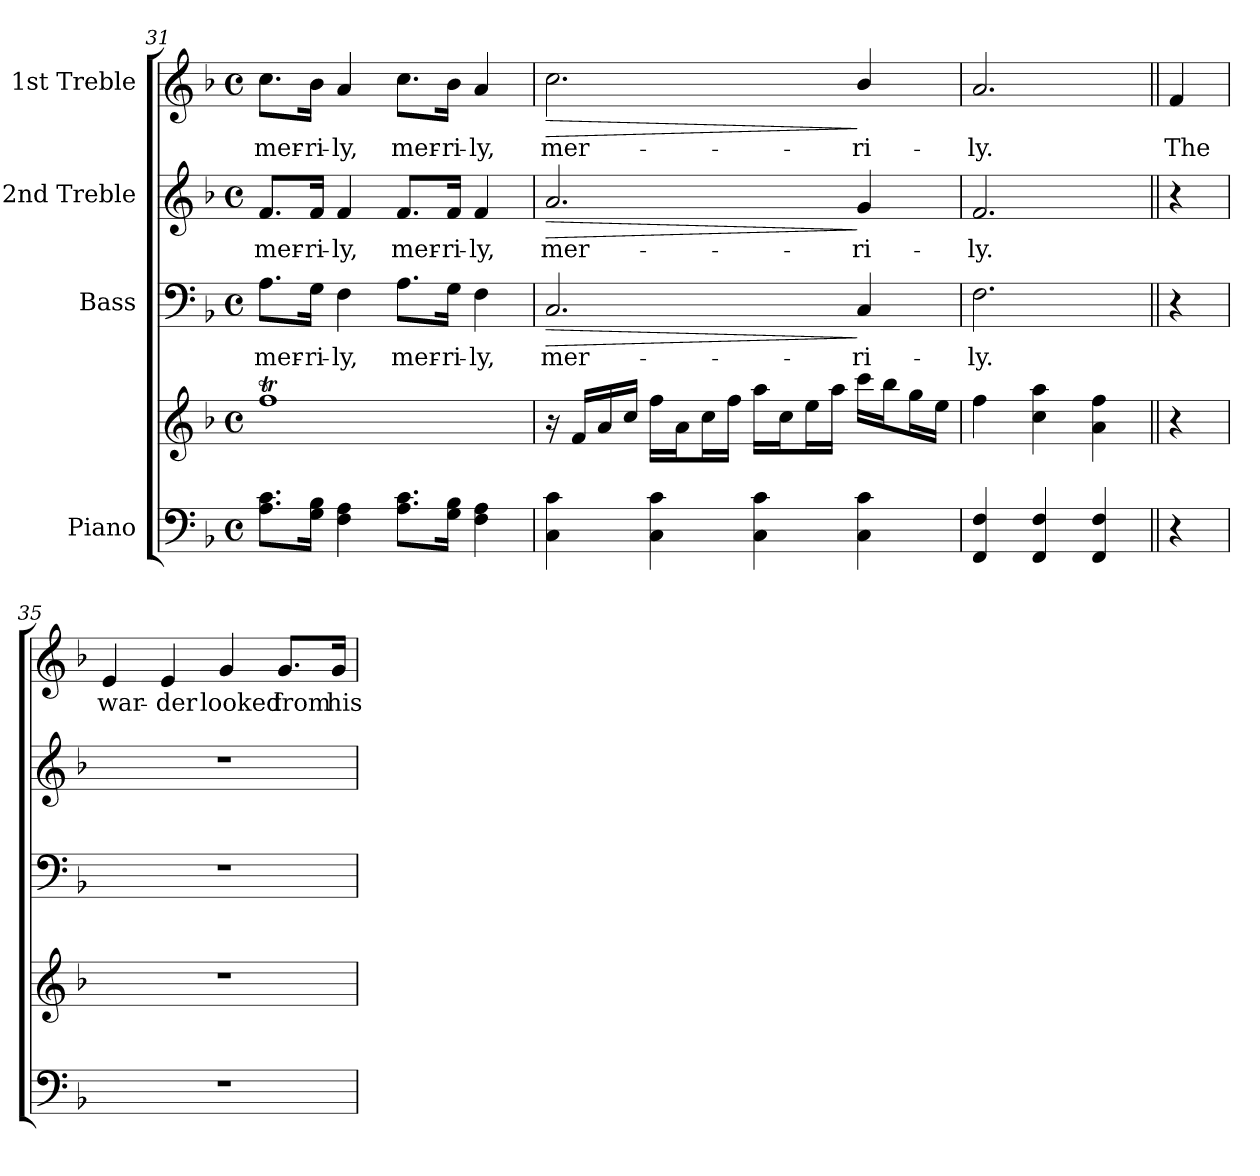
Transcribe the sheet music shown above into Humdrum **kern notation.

**kern	**kern	**kern	**text	**dynam	**kern	**text	**dynam	**kern	**text	**dynam
*part4	*part4	*part3	*part3	*part3	*part2	*part2	*part2	*part1	*part1	*part1
*staff5	*staff4	*staff3	*staff3	*staff3	*staff2	*staff2	*staff2	*staff1	*staff1	*staff1
*I"Piano	*	*I"Bass	*	*	*I"2nd Treble	*	*	*I"1st Treble	*	*
*clefF4	*clefG2	*clefF4	*	*	*clefG2	*	*	*clefG2	*	*
*k[b-]	*k[b-]	*k[b-]	*	*	*k[b-]	*	*	*k[b-]	*	*
*F:	*F:	*F:	*	*	*F:	*	*	*F:	*	*
*M4/4	*M4/4	*M4/4	*	*	*M4/4	*	*	*M4/4	*	*
*met(c)	*met(c)	*met(c)	*	*	*met(c)	*	*	*met(c)	*	*
=31	=31	=31	=31	=31	=31	=31	=31	=31	=31	=31
!	!	!	!LO:LY:b:color=#000000	!	!	!	!	!	!	!
!	!	!	!	!	!	!LO:LY:b:color=#000000	!	!	!	!
!	!	!	!	!	!	!	!	!	!LO:LY:b:color=#000000	!
8.Ai\ 8.ci\L	1ffTi	8.Ai\L	mer-	.	8.fi/L	mer-	.	8.cci\L	mer-	.
!	!	!	!LO:LY:b:color=#000000	!	!	!	!	!	!	!
!	!	!	!	!	!	!LO:LY:b:color=#000000	!	!	!	!
!	!	!	!	!	!	!	!	!	!LO:LY:b:color=#000000	!
16Gi\ 16B-i\Jk	.	16Gi\Jk	-ri-	.	16fi/Jk	-ri-	.	16b-i\Jk	-ri-	.
!	!	!	!LO:LY:b:color=#000000	!	!	!	!	!	!	!
!	!	!	!	!	!	!LO:LY:b:color=#000000	!	!	!	!
!	!	!	!	!	!	!	!	!	!LO:LY:b:color=#000000	!
4Fi\ 4Ai	.	4Fi\	-ly,	.	4fi/	-ly,	.	4ai/	-ly,	.
!	!	!	!LO:LY:b:color=#000000	!	!	!	!	!	!	!
!	!	!	!	!	!	!LO:LY:b:color=#000000	!	!	!	!
!	!	!	!	!	!	!	!	!	!LO:LY:b:color=#000000	!
8.Ai\ 8.ci\L	.	8.Ai\L	mer-	.	8.fi/L	mer-	.	8.cci\L	mer-	.
!	!	!	!LO:LY:b:color=#000000	!	!	!	!	!	!	!
!	!	!	!	!	!	!LO:LY:b:color=#000000	!	!	!	!
!	!	!	!	!	!	!	!	!	!LO:LY:b:color=#000000	!
16Gi\ 16B-i\Jk	.	16Gi\Jk	-ri-	.	16fi/Jk	-ri-	.	16b-i\Jk	-ri-	.
!	!	!	!LO:LY:b:color=#000000	!	!	!	!	!	!	!
!	!	!	!	!	!	!LO:LY:b:color=#000000	!	!	!	!
!	!	!	!	!	!	!	!	!	!LO:LY:b:color=#000000	!
4Fi\ 4Ai	.	4Fi\	-ly,	.	4fi/	-ly,	.	4ai/	-ly,	.
=32	=32	=32	=32	=32	=32	=32	=32	=32	=32	=32
!	!	!	!LO:LY:b:color=#000000	!LO:HP:b	!	!	!	!	!	!
!	!	!	!	!	!	!LO:LY:b:color=#000000	!LO:HP:b	!	!	!
!	!	!	!	!	!	!	!	!	!LO:LY:b:color=#000000	!LO:HP:b
4Ci\ 4ci	16r	2.Ci/	mer-	>	2.ai/	mer-	>	2.cci\	mer-	>
.	16fi/LL	.	.	.	.	.	.	.	.	.
.	16ai/	.	.	.	.	.	.	.	.	.
.	16cci/JJ	.	.	.	.	.	.	.	.	.
4Ci\ 4ci	16ffi\LL	.	.	.	.	.	.	.	.	.
.	16ai\J	.	.	.	.	.	.	.	.	.
.	16cci\L	.	.	.	.	.	.	.	.	.
.	16ffi\JJ	.	.	.	.	.	.	.	.	.
4Ci\ 4ci	16aai\LL	.	.	.	.	.	.	.	.	.
.	16cci\J	.	.	.	.	.	.	.	.	.
.	16eei\L	.	.	.	.	.	.	.	.	.
.	16aai\JJ	.	.	.	.	.	.	.	.	.
!	!	!	!LO:LY:b:color=#000000	!	!	!	!	!	!	!
!	!	!	!	!	!	!LO:LY:b:color=#000000	!	!	!	!
!	!	!	!	!	!	!	!	!	!LO:LY:b:color=#000000	!
4Ci\ 4ci	16ccci\LL	4Ci/	-ri-	]	4gi/	-ri-	]	4b-i/	-ri-	]
.	16bb-i\J	.	.	.	.	.	.	.	.	.
.	16ggi\L	.	.	.	.	.	.	.	.	.
.	16eei\JJ	.	.	.	.	.	.	.	.	.
=33	=33	=33	=33	=33	=33	=33	=33	=33	=33	=33
!	!	!	!LO:LY:b:color=#000000	!	!	!	!	!	!	!
!	!	!	!	!	!	!LO:LY:b:color=#000000	!	!	!	!
!	!	!	!	!	!	!	!	!	!LO:LY:b:color=#000000	!
4FFi/ 4Fi	4ffi\	2.Fi\	-ly.	.	2.fi/	-ly.	.	2.ai/	-ly.	.
4FFi/ 4Fi	4cci\ 4aai	.	.	.	.	.	.	.	.	.
4FFi/ 4Fi	4ai\ 4ffi	.	.	.	.	.	.	.	.	.
=34||	=34||	=34||	=34||	=34||	=34||	=34||	=34||	=34||	=34||	=34||
!	!	!	!	!	!	!	!	!	!LO:LY:b:color=#000000	!
4r	4r	4r	.	.	4r	.	.	4fi/	The	.
!!LO:LB:g=z
=35	=35	=35	=35	=35	=35	=35	=35	=35	=35	=35
!	!	!	!	!	!	!	!	!	!LO:LY:b:color=#000000	!
1r	1r	1r	.	.	1r	.	.	4ei/	war-	.
!	!	!	!	!	!	!	!	!	!LO:LY:b:color=#000000	!
.	.	.	.	.	.	.	.	4ei/	-der	.
!	!	!	!	!	!	!	!	!	!LO:LY:b:color=#000000	!
.	.	.	.	.	.	.	.	4gi/	looked	.
!	!	!	!	!	!	!	!	!	!LO:LY:b:color=#000000	!
.	.	.	.	.	.	.	.	8.gi/L	from	.
!	!	!	!	!	!	!	!	!	!LO:LY:b:color=#000000	!
.	.	.	.	.	.	.	.	16gi/Jk	his	.
=	=	=	=	=	=	=	=	=	=	=
*-	*-	*-	*-	*-	*-	*-	*-	*-	*-	*-
